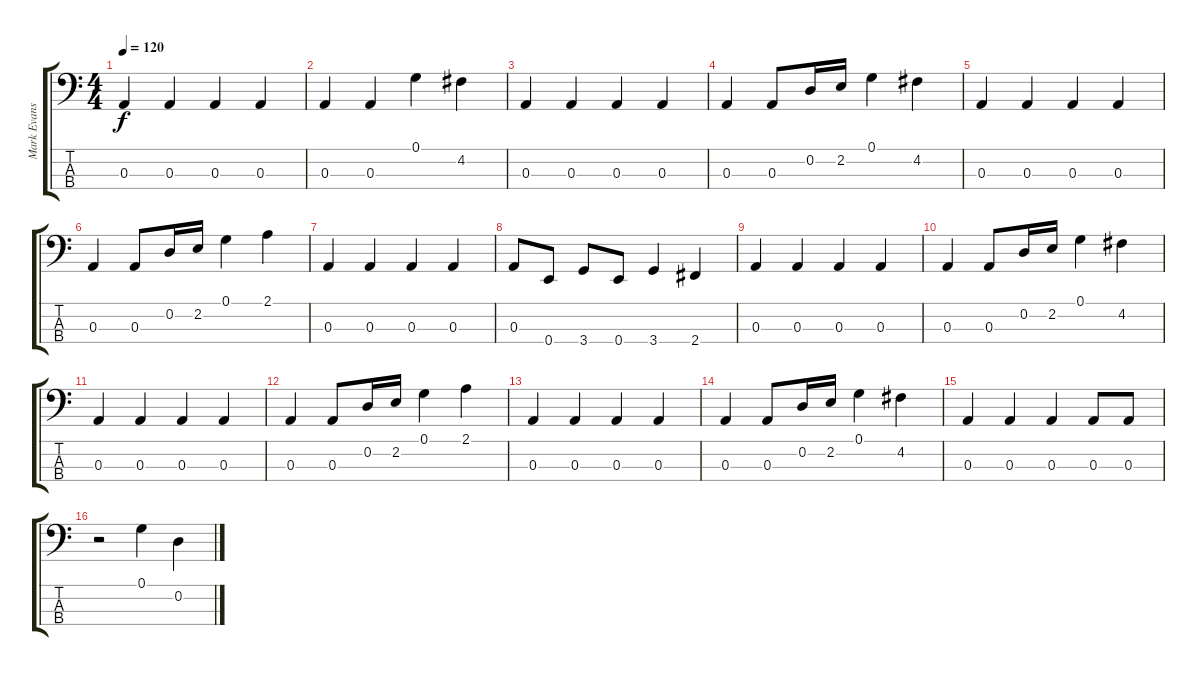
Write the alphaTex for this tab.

\track ("Mark Evans" "Mark Evans") {instrument electricbasspick}
\staff {score tabs}
\tuning (G2 D2 A1 E1) {hide}
\ts (4 4)
\tempo 120
\clef f4
\ks c
0.3.4{dy f instrument electricbasspick} 0.3.4 0.3.4 0.3.4 |
0.3.4 0.3.4 0.1.4 4.2.4 |
0.3.4 0.3.4 0.3.4 0.3.4 |
0.3.4 0.3.8 0.2.16 2.2.16 0.1.4 4.2.4 |
0.3.4 0.3.4 0.3.4 0.3.4 |
0.3.4 0.3.8 0.2.16 2.2.16 0.1.4 2.1.4 |
0.3.4 0.3.4 0.3.4 0.3.4 |
0.3.8 0.4.8 3.4.8 0.4.8 3.4.4 2.4.4 |
0.3.4 0.3.4 0.3.4 0.3.4 |
0.3.4 0.3.8 0.2.16 2.2.16 0.1.4 4.2.4 |
0.3.4 0.3.4 0.3.4 0.3.4 |
0.3.4 0.3.8 0.2.16 2.2.16 0.1.4 2.1.4 |
0.3.4 0.3.4 0.3.4 0.3.4 |
0.3.4 0.3.8 0.2.16 2.2.16 0.1.4 4.2.4 |
0.3.4 0.3.4 0.3.4 0.3.8 0.3.8 |
r.2 0.1.4 0.2.4
